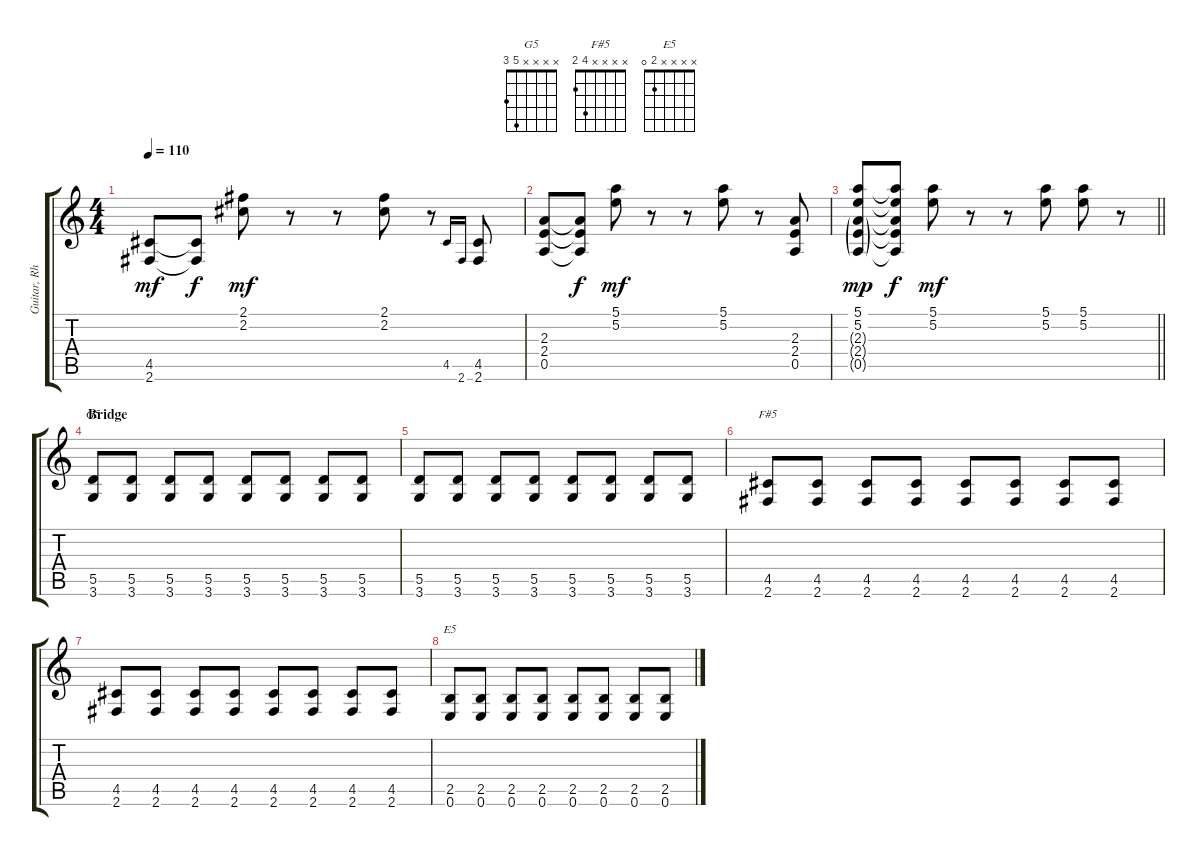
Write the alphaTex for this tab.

\track ("Guitar, Rhythm Alt" "Guitar, Rh") {mute instrument electricguitarclean}
\staff {score tabs}
\tuning (E4 B3 G3 D3 A2 E2) {hide}
\chord ("G5" x x x x 5 3)
\chord ("F#5" x x x x 4 2)
\chord ("E5" x x x x 2 0)
\ts (4 4)
\tempo 110
\clef g2
\ks c
(4.5 2.6).8{dy mf} (4.5{t} 2.6{t}).8{dy f} (2.1 2.2).8{dy mf} r.8 r.8 (2.1 2.2).8 r.8 4.5.16{gr onbeat} 2.6.16{gr onbeat} (4.5 2.6).8 |
(2.3 2.4 0.5).8 (2.3{t} 2.4{t} 0.5{t}).8{dy f} (5.1 5.2).8{dy mf} r.8 r.8 (5.1 5.2).8 r.8 (2.3 2.4 0.5).8 |
\barLineRight lightlight
(5.1 5.2 2.3{g} 2.4{g} 0.5{g}).8{dy mp} (5.1{t} 5.2{t} 2.3{t} 2.4{t} 0.5{t}).8{dy f} (5.1 5.2).8{dy mf} r.8 r.8 (5.1 5.2).8 (5.1 5.2).8 r.8 |
\section ("" "Bridge")
(5.5 3.6).8{ch "G5"} (5.5 3.6).8 (5.5 3.6).8 (5.5 3.6).8 (5.5 3.6).8 (5.5 3.6).8 (5.5 3.6).8 (5.5 3.6).8 |
(5.5 3.6).8 (5.5 3.6).8 (5.5 3.6).8 (5.5 3.6).8 (5.5 3.6).8 (5.5 3.6).8 (5.5 3.6).8 (5.5 3.6).8 |
(4.5 2.6).8{ch "F#5"} (4.5 2.6).8 (4.5 2.6).8 (4.5 2.6).8 (4.5 2.6).8 (4.5 2.6).8 (4.5 2.6).8 (4.5 2.6).8 |
(4.5 2.6).8 (4.5 2.6).8 (4.5 2.6).8 (4.5 2.6).8 (4.5 2.6).8 (4.5 2.6).8 (4.5 2.6).8 (4.5 2.6).8 |
(2.5 0.6).8{ch "E5"} (2.5 0.6).8 (2.5 0.6).8 (2.5 0.6).8 (2.5 0.6).8 (2.5 0.6).8 (2.5 0.6).8 (2.5 0.6).8
